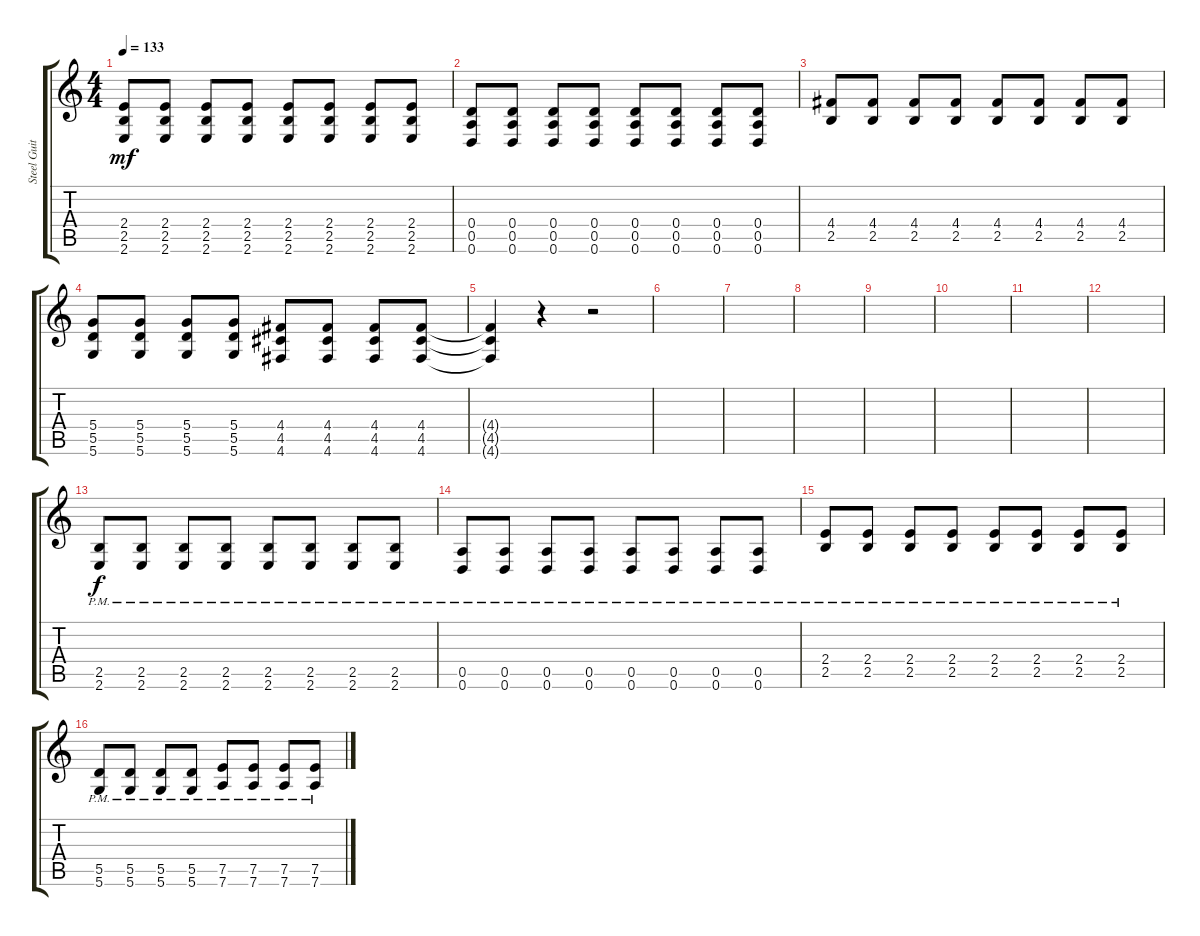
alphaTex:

\track ("Steel Guitar" "Steel Guit") {instrument acousticguitarsteel}
\staff {score tabs}
\tuning (E4 B3 G3 D3 A2 D2) {hide}
\ts (4 4)
\tempo 133
\clef g2
\ks c
(2.4 2.5 2.6).8{dy mf} (2.4 2.5 2.6).8 (2.4 2.5 2.6).8 (2.4 2.5 2.6).8 (2.4 2.5 2.6).8 (2.4 2.5 2.6).8 (2.4 2.5 2.6).8 (2.4 2.5 2.6).8 |
(0.4 0.5 0.6).8 (0.4 0.5 0.6).8 (0.4 0.5 0.6).8 (0.4 0.5 0.6).8 (0.4 0.5 0.6).8 (0.4 0.5 0.6).8 (0.4 0.5 0.6).8 (0.4 0.5 0.6).8 |
(4.4 2.5).8 (4.4 2.5).8 (4.4 2.5).8 (4.4 2.5).8 (4.4 2.5).8 (4.4 2.5).8 (4.4 2.5).8 (4.4 2.5).8 |
(5.4 5.5 5.6).8 (5.4 5.5 5.6).8 (5.4 5.5 5.6).8 (5.4 5.5 5.6).8 (4.4 4.5 4.6).8 (4.4 4.5 4.6).8 (4.4 4.5 4.6).8 (4.4 4.5 4.6).8 |
(4.4{t} 4.5{t} 4.6{t}).4 r.4 r.2 |
|
|
|
|
|
|
|
(2.5{pm} 2.6{pm}).8{dy f} (2.5{pm} 2.6{pm}).8 (2.5{pm} 2.6{pm}).8 (2.5{pm} 2.6{pm}).8 (2.5{pm} 2.6{pm}).8 (2.5{pm} 2.6{pm}).8 (2.5{pm} 2.6{pm}).8 (2.5{pm} 2.6{pm}).8 |
(0.5{pm} 0.6{pm}).8 (0.5{pm} 0.6{pm}).8 (0.5{pm} 0.6{pm}).8 (0.5{pm} 0.6{pm}).8 (0.5{pm} 0.6{pm}).8 (0.5{pm} 0.6{pm}).8 (0.5{pm} 0.6{pm}).8 (0.5{pm} 0.6{pm}).8 |
(2.4{pm} 2.5{pm}).8 (2.4{pm} 2.5{pm}).8 (2.4{pm} 2.5{pm}).8 (2.4{pm} 2.5{pm}).8 (2.4{pm} 2.5{pm}).8 (2.4{pm} 2.5{pm}).8 (2.4{pm} 2.5{pm}).8 (2.4{pm} 2.5{pm}).8 |
(5.5{pm} 5.6{pm}).8 (5.5{pm} 5.6{pm}).8 (5.5{pm} 5.6{pm}).8 (5.5{pm} 5.6{pm}).8 (7.5{pm} 7.6{pm}).8 (7.5{pm} 7.6{pm}).8 (7.5{pm} 7.6{pm}).8 (7.5{pm} 7.6{pm}).8
